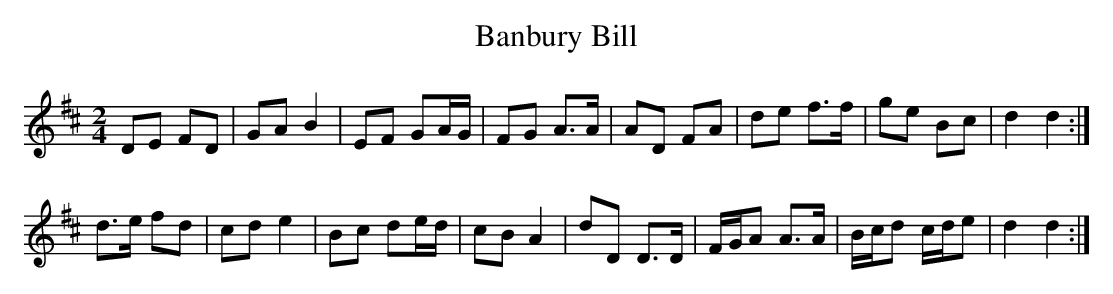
X:1
T:Banbury Bill
M:2/4
L:1/8
K:D
DE  FD  | GA    B2  | EF    GA/G/ | FG A>A  |\
AD  FA  | de    f>f | ge    Bc    | d2 d2  :|
d>e fd  | cd    e2  | Bc    de/d/ | cB A2   |\
dD  D>D | F/G/A A>A | B/c/d c/d/e | d2 d2 :|]
